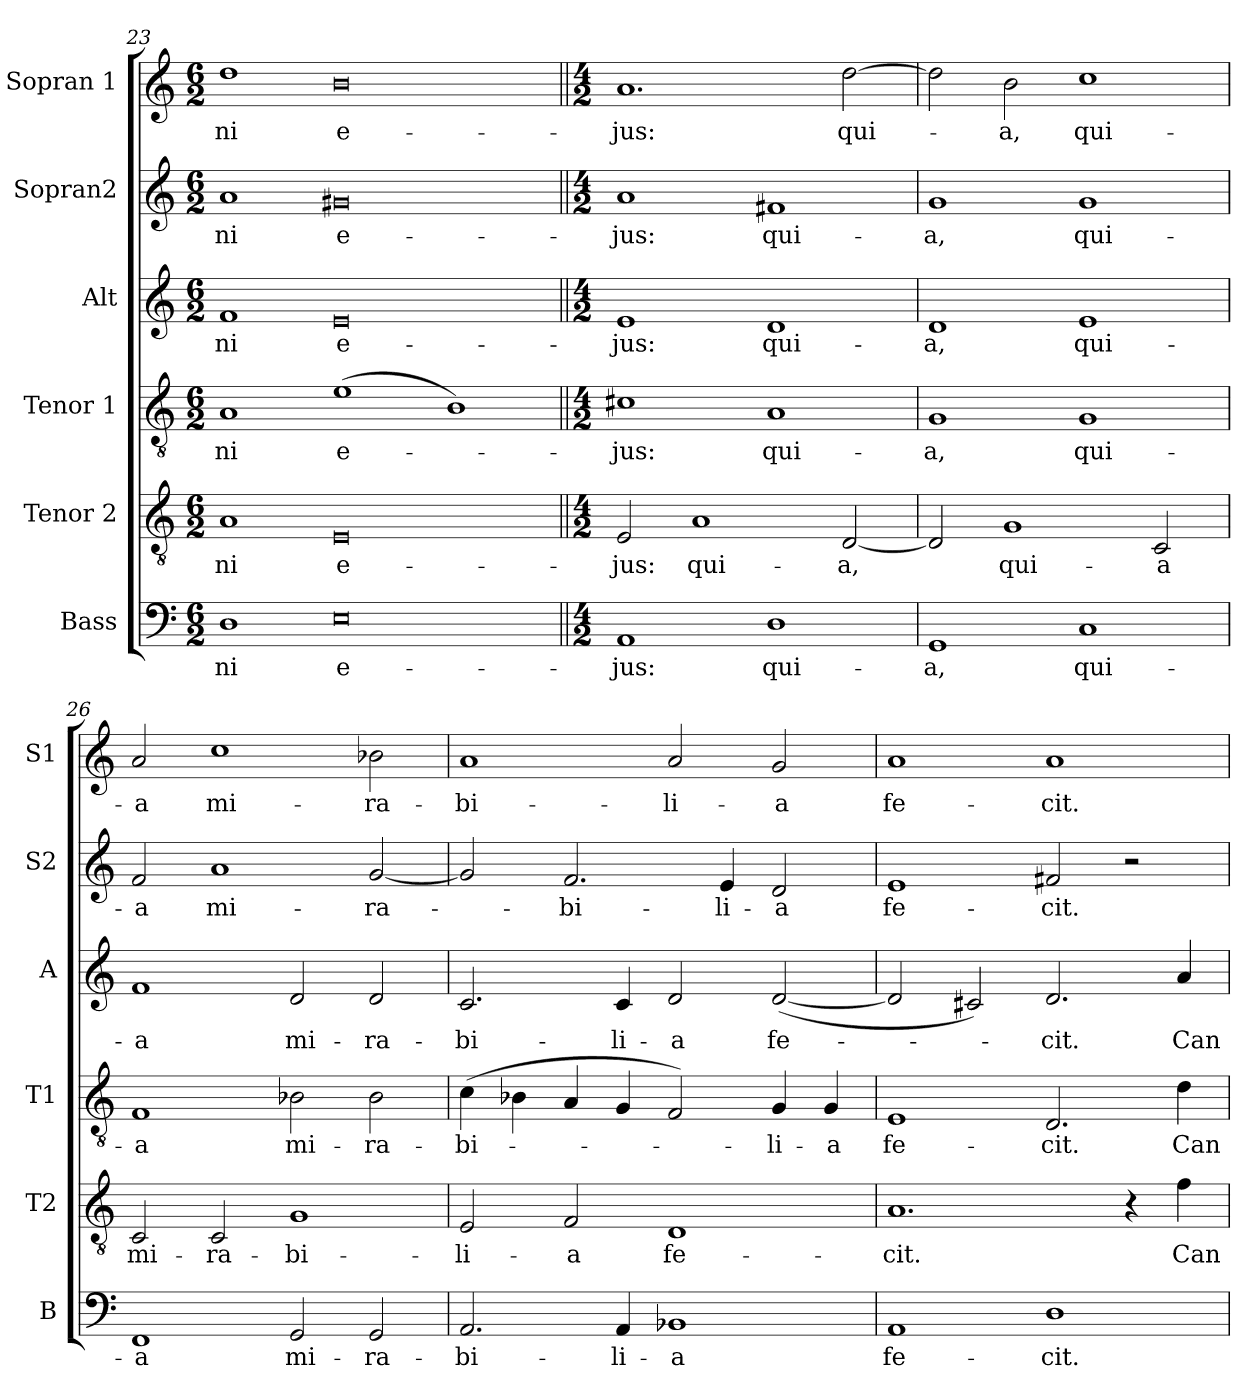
**kern	**text	**kern	**text	**kern	**text	**kern	**text	**kern	**text	**kern	**text
*part6	*part6	*part5	*part5	*part4	*part4	*part3	*part3	*part2	*part2	*part1	*part1
*staff6	*staff6	*staff5	*staff5	*staff4	*staff4	*staff3	*staff3	*staff2	*staff2	*staff1	*staff1
*I"Bass	*	*I"Tenor 2	*	*I"Tenor 1	*	*I"Alt	*	*I"Sopran2	*	*I"Sopran 1	*
*I'B	*	*I'T2	*	*I'T1	*	*I'A	*	*I'S2	*	*I'S1	*
*clefF4	*	*clefGv2	*	*clefGv2	*	*clefG2	*	*clefG2	*	*clefG2	*
*k[]	*	*k[]	*	*k[]	*	*k[]	*	*k[]	*	*k[]	*
*M6/2	*	*M6/2	*	*M6/2	*	*M6/2	*	*M6/2	*	*M6/2	*
=23X2	=23X2	=23X2	=23X2	=23X2	=23X2	=23X2	=23X2	=23X2	=23X2	=23X2	=23X2
!	!LO:LY:b	!	!LO:LY:b	!	!LO:LY:b	!	!LO:LY:b	!	!LO:LY:b	!	!LO:LY:b
1D	-ni	1A	-ni	1A	-ni	1f	-ni	1a	-ni	1dd	-ni
!	!LO:LY:b	!	!LO:LY:b	!	!LO:LY:b	!	!LO:LY:b	!	!LO:LY:b	!	!LO:LY:b
0E	e-	0E	e-	(>1e	e-	0e	e-	0g#X	e-	0b	e-
.	.	.	.	1B)	.	.	.	.	.	.	.
=24||	=24||	=24||	=24||	=24||	=24||	=24||	=24||	=24||	=24||	=24||	=24||
*M4/2	*	*M4/2	*	*M4/2	*	*M4/2	*	*M4/2	*	*M4/2	*
*	*	*	*	*	*	*	*	*	*	*MM168	*
!	!LO:LY:b	!	!LO:LY:b	!	!LO:LY:b	!	!LO:LY:b	!	!LO:LY:b	!	!LO:LY:b
1AA	jus:	2E/	jus:	1c#X	jus:	1e	jus:	1a	jus:	1.a	jus:
!	!	!	!LO:LY:b	!	!	!	!	!	!	!	!
.	.	1A	qui-	.	.	.	.	.	.	.	.
!	!LO:LY:b	!	!	!	!LO:LY:b	!	!LO:LY:b	!	!LO:LY:b	!	!
1D	qui-	.	.	1A	qui-	1d	qui-	1f#X	qui-	.	.
!	!	!	!LO:LY:b	!	!	!	!	!	!	!	!LO:LY:b
.	.	[2D/	-a,	.	.	.	.	.	.	[2dd\	qui-
=25'	=25'	=25'	=25'	=25'	=25'	=25'	=25'	=25'	=25'	=25'	=25'
!	!LO:LY:b	!	!	!	!LO:LY:b	!	!LO:LY:b	!	!LO:LY:b	!	!
1GG	-a,	2D/]	.	1G	-a,	1d	-a,	1g	-a,	2dd\]	.
!	!	!	!LO:LY:b	!	!	!	!	!	!	!	!LO:LY:b
.	.	1G	qui-	.	.	.	.	.	.	2b\	-a,
!	!LO:LY:b	!	!	!	!LO:LY:b	!	!LO:LY:b	!	!LO:LY:b	!	!LO:LY:b
1C	qui-	.	.	1G	qui-	1e	qui-	1g	qui-	1cc	qui-
!	!	!	!LO:LY:b	!	!	!	!	!	!	!	!
.	.	2C/	-a	.	.	.	.	.	.	.	.
=26'	=26'	=26'	=26'	=26'	=26'	=26'	=26'	=26'	=26'	=26'	=26'
!	!LO:LY:b	!	!LO:LY:b	!	!LO:LY:b	!	!LO:LY:b	!	!LO:LY:b	!	!LO:LY:b
1FF	-a	2C/	mi-	1F	-a	1f	-a	2f/	-a	2a/	-a
!	!	!	!LO:LY:b	!	!	!	!	!	!LO:LY:b	!	!LO:LY:b
.	.	2C/	-ra-	.	.	.	.	1a	mi-	1cc	mi-
!	!LO:LY:b	!	!LO:LY:b	!	!LO:LY:b	!	!LO:LY:b	!	!	!	!
2GG/	mi-	1G	-bi-	2B-X\	mi-	2d/	mi-	.	.	.	.
!	!LO:LY:b	!	!	!	!LO:LY:b	!	!LO:LY:b	!	!LO:LY:b	!	!LO:LY:b
2GG/	-ra-	.	.	2B-\	-ra-	2d/	-ra-	[2g/	-ra-	2b-X\	-ra-
!!LO:LB:g=z
=27'	=27'	=27'	=27'	=27'	=27'	=27'	=27'	=27'	=27'	=27'	=27'
!	!LO:LY:b	!	!LO:LY:b	!	!LO:LY:b	!	!LO:LY:b	!	!	!	!LO:LY:b
2.AA/	-bi-	2E/	-li-	(>4c\	-bi-	2.c/	-bi-	2g/]	.	1a	-bi-
.	.	.	.	4B-X\	.	.	.	.	.	.	.
!	!	!	!LO:LY:b	!	!	!	!	!	!LO:LY:b	!	!
.	.	2F/	-a	4A/	.	.	.	2.f/	-bi-	.	.
!	!LO:LY:b	!	!	!	!	!	!LO:LY:b	!	!	!	!
4AA/	-li-	.	.	4G/	.	4c/	-li-	.	.	.	.
!	!LO:LY:b	!	!LO:LY:b	!	!	!	!LO:LY:b	!	!	!	!LO:LY:b
1BB-X	-a	1D	fe-	2F/)	.	2d/	-a	.	.	2a/	-li-
!	!	!	!	!	!	!	!	!	!LO:LY:b	!	!
.	.	.	.	.	.	.	.	4e/	-li-	.	.
!	!	!	!	!	!LO:LY:b	!	!LO:LY:b	!	!LO:LY:b	!	!LO:LY:b
.	.	.	.	4G/	-li-	(<[2d/	fe-	2d/	-a	2g/	-a
!	!	!	!	!	!LO:LY:b	!	!	!	!	!	!
.	.	.	.	4G/	-a	.	.	.	.	.	.
=28'	=28'	=28'	=28'	=28'	=28'	=28'	=28'	=28'	=28'	=28'	=28'
!	!LO:LY:b	!	!LO:LY:b	!	!LO:LY:b	!	!	!	!LO:LY:b	!	!LO:LY:b
1AA	fe-	1.A	-cit.	1E	fe-	2d/]	.	1e	fe-	1a	fe-
.	.	.	.	.	.	2c#X/)	.	.	.	.	.
!	!LO:LY:b	!	!	!	!LO:LY:b	!	!LO:LY:b	!	!LO:LY:b	!	!LO:LY:b
1D	-cit.	.	.	2.D/	-cit.	2.d/	-cit.	2f#X/	-cit.	1a	-cit.
.	.	4r	.	.	.	.	.	2r	.	.	.
!	!	!	!LO:LY:b	!	!LO:LY:b	!	!LO:LY:b	!	!	!	!
.	.	4f\	Can-	4d\	Can-	4a/	Can-	.	.	.	.
='	='	='	='	='	='	='	='	='	='	='	='
*-	*-	*-	*-	*-	*-	*-	*-	*-	*-	*-	*-
